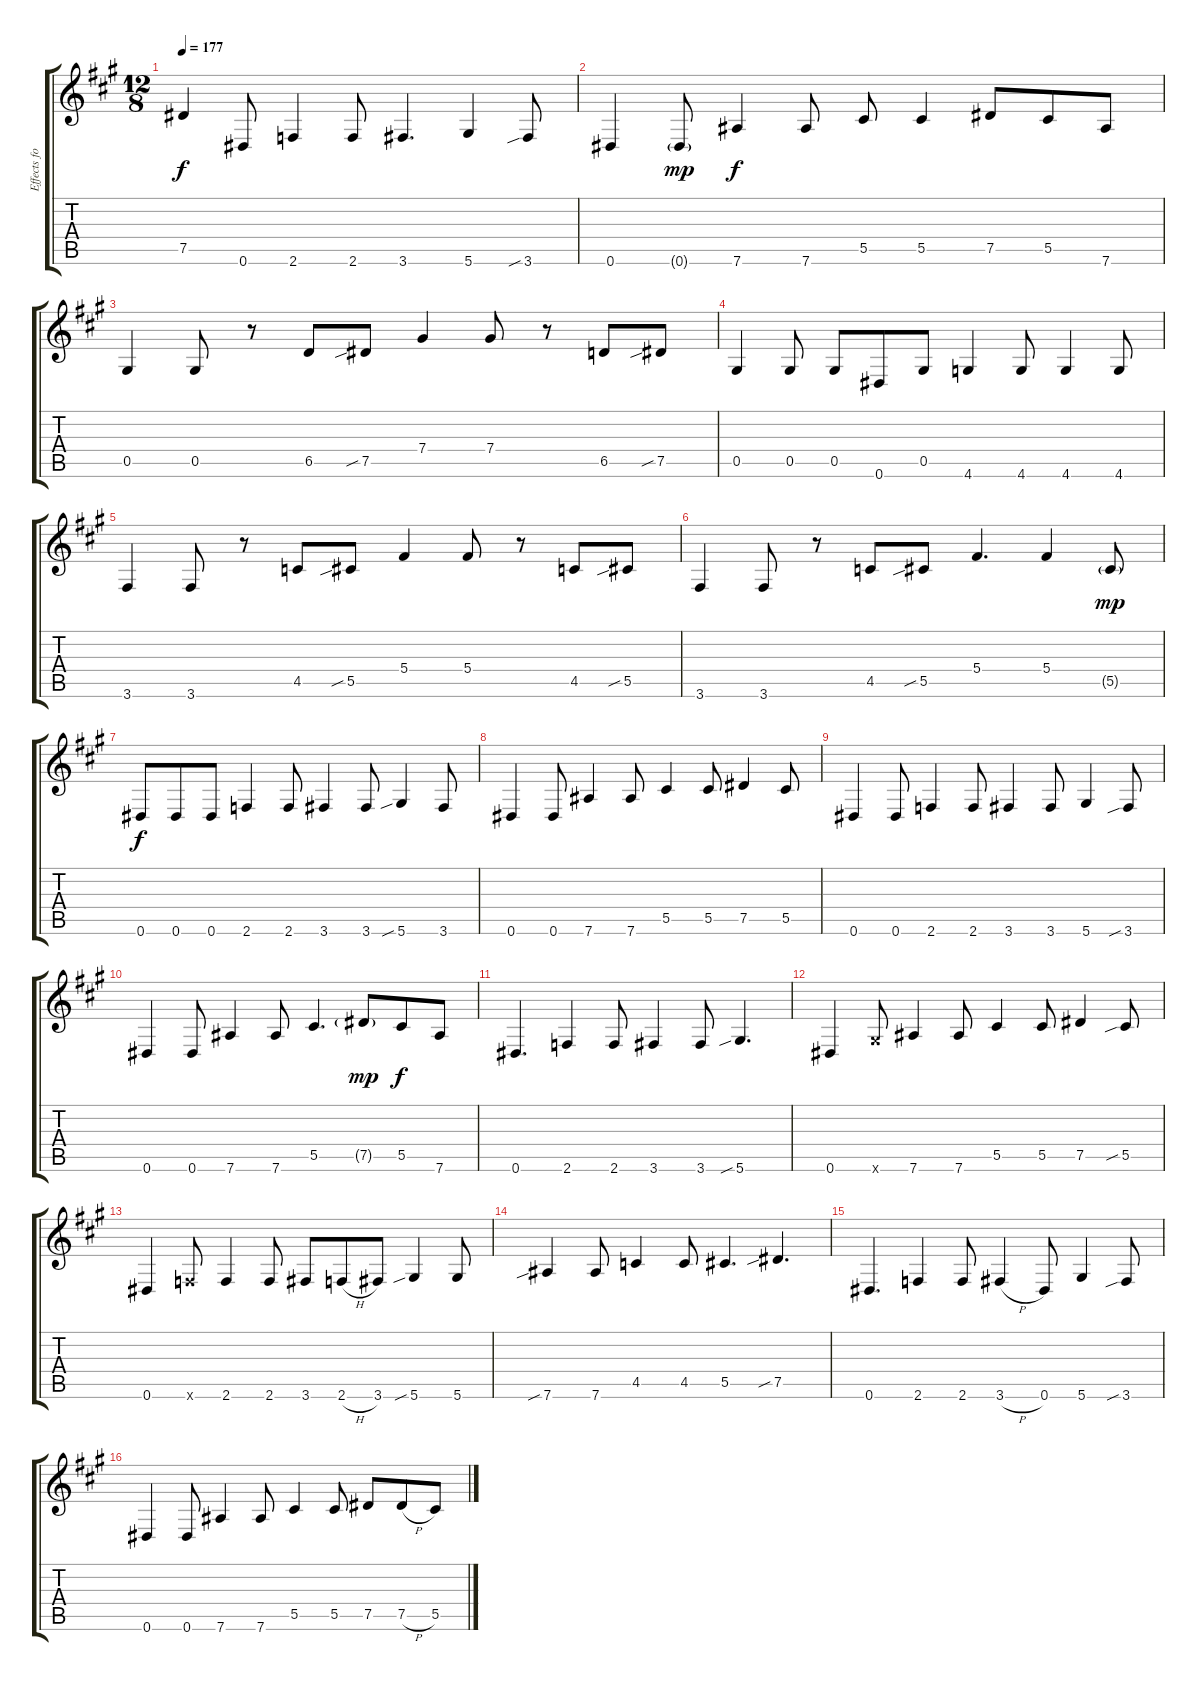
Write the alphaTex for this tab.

\track ("Effects for Bass Guitar" "Effects fo") {instrument acousticguitarsteel}
\staff {score tabs}
\tuning (Eb4 Bb3 Gb3 Db3 Ab2 Eb2) {hide}
\ts (12 8)
\tempo 177
\clef g2
\ks a
7.5.4{dy f} 0.6.8 2.6.4 2.6.8 3.6.4{d} 5.6.4 3.6{sib}.8 |
0.6.4 0.6{g}.8{dy mp} 7.6.4{dy f} 7.6.8 5.5.8 5.5.4 7.5.8 5.5.8 7.6.8 |
0.5.4 0.5.8 r.8 6.5.8 7.5{sib}.8 7.4.4 7.4.8 r.8 6.5.8 7.5{sib}.8 |
0.5.4 0.5.8 0.5.8 0.6.8 0.5.8 4.6.4 4.6.8 4.6.4 4.6.8 |
3.6.4 3.6.8 r.8 4.5.8 5.5{sib}.8 5.4.4 5.4.8 r.8 4.5.8 5.5{sib}.8 |
3.6.4 3.6.8 r.8 4.5.8 5.5{sib}.8 5.4.4{d} 5.4.4 5.5{g}.8{dy mp} |
0.6.8{dy f} 0.6.8 0.6.8 2.6.4 2.6.8 3.6.4 3.6.8 5.6{sib}.4 3.6.8 |
0.6.4 0.6.8 7.6.4 7.6.8 5.5.4 5.5.8 7.5.4 5.5.8 |
0.6.4 0.6.8 2.6.4 2.6.8 3.6.4 3.6.8 5.6.4 3.6{sib}.8 |
0.6.4 0.6.8 7.6.4 7.6.8 5.5.4{d} 7.5{g}.8{dy mp} 5.5.8{dy f} 7.6.8 |
0.6.4{d} 2.6.4 2.6.8 3.6.4 3.6.8 5.6{sib}.4{d} |
0.6.4 5.6{x}.8 7.6.4 7.6.8 5.5.4 5.5.8 7.5.4 5.5{sib}.8 |
0.6.4 2.6{x}.8 2.6.4 2.6.8 3.6.8 2.6{h}.8 3.6.8 5.6{sib}.4 5.6.8 |
7.6{sib}.4 7.6.8 4.5.4 4.5.8 5.5.4{d} 7.5{sib}.4{d} |
0.6.4{d} 2.6.4 2.6.8 3.6{h}.4 0.6.8 5.6.4 3.6{sib}.8 |
0.6.4 0.6.8 7.6.4 7.6.8 5.5.4 5.5.8 7.5.8 7.5{h}.8 5.5.8
